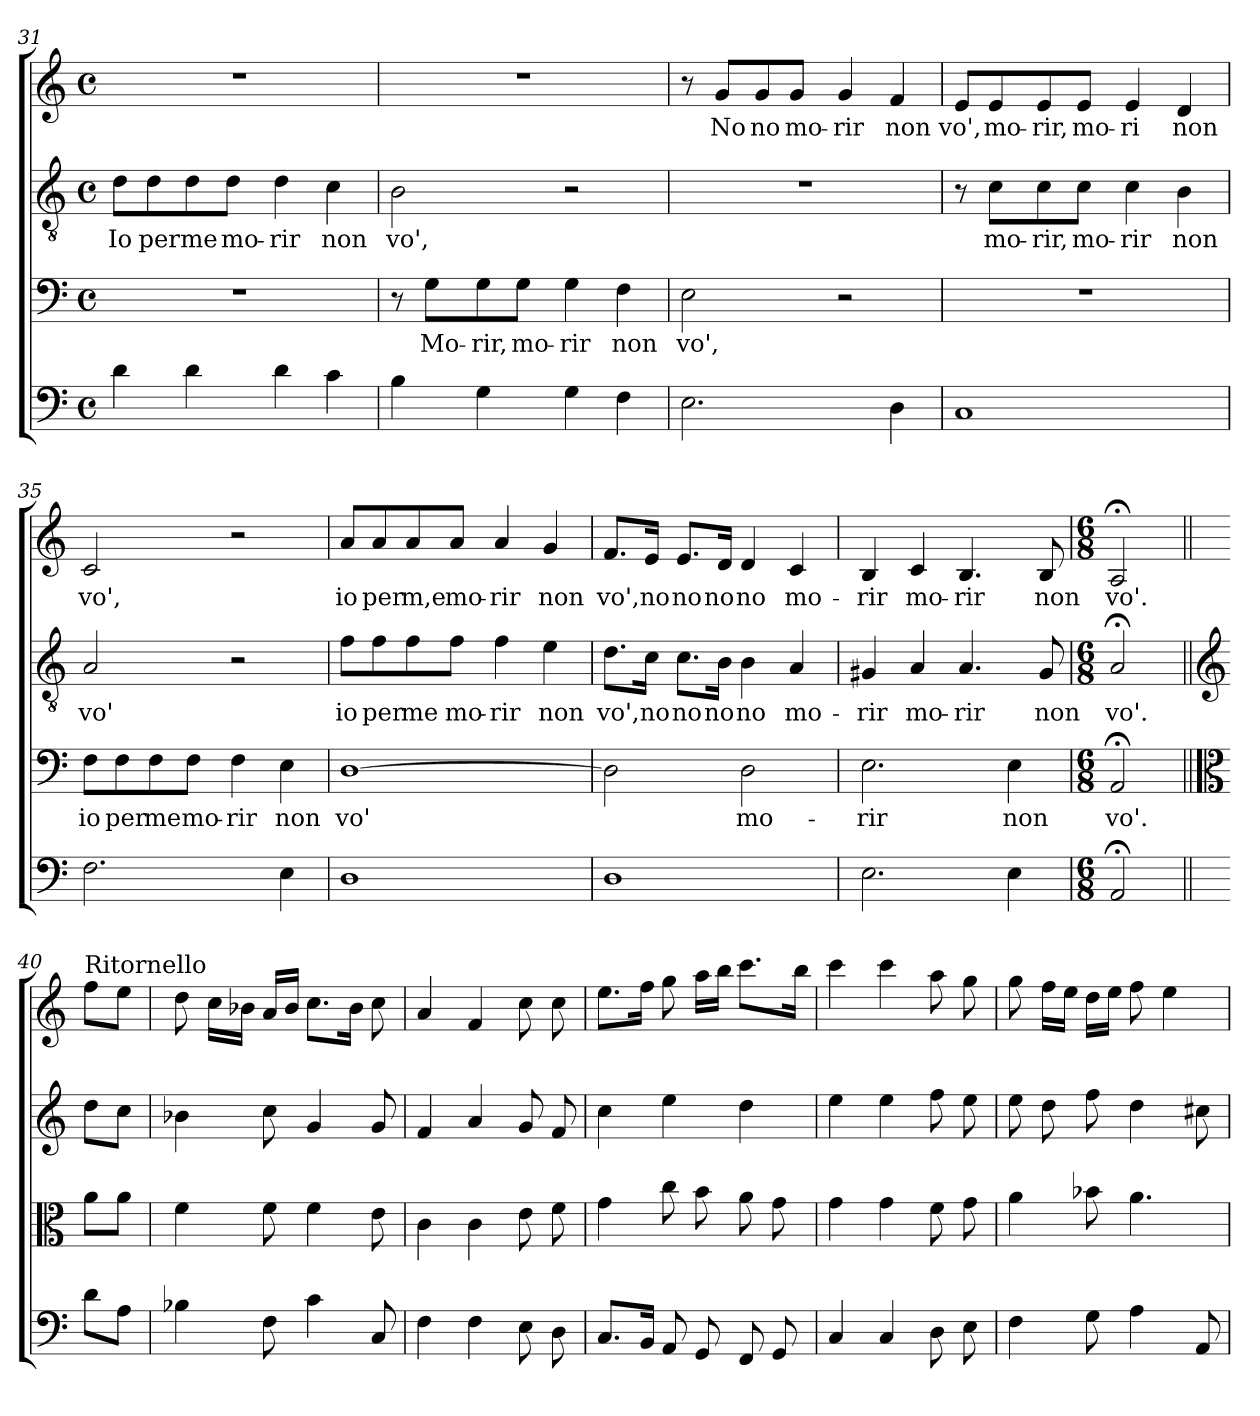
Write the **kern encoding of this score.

**kern	**kern	**text	**kern	**text	**kern	**text
*part4	*part3	*part3	*part2	*part2	*part1	*part1
*staff4	*staff3	*staff3	*staff2	*staff2	*staff1	*staff1
*clefF4	*clefF4	*	*clefGv2	*	*clefG2	*
*k[]	*k[]	*	*k[]	*	*k[]	*
*C:	*C:	*	*C:	*	*C:	*
*M4/4	*M4/4	*	*M4/4	*	*M4/4	*
*met(c)	*met(c)	*	*met(c)	*	*met(c)	*
=31	=31	=31	=31	=31	=31	=31
4d\	1r	.	8d\L	Io	1r	.
.	.	.	8d\	per	.	.
4d\	.	.	8d\	me	.	.
.	.	.	8d\J	mo-	.	.
4d\	.	.	4d\	-rir	.	.
4c\	.	.	4c\	non	.	.
=32	=32	=32	=32	=32	=32	=32
4B\	8r	.	2B\	vo',	1r	.
.	8G\L	Mo-	.	.	.	.
4G\	8G\	-rir,	.	.	.	.
.	8G\J	mo-	.	.	.	.
4G\	4G\	-rir	2r	.	.	.
4F\	4F\	non	.	.	.	.
!!LO:LB:g=z
=33	=33	=33	=33	=33	=33	=33
2.E\	2E\	vo',	1r	.	8r	.
.	.	.	.	.	8g/L	No
.	.	.	.	.	8g/	no
.	.	.	.	.	8g/J	mo-
.	2r	.	.	.	4g/	-rir
4D\	.	.	.	.	4f/	non
=34	=34	=34	=34	=34	=34	=34
1C	1r	.	8r	.	8e/L	vo',
.	.	.	8c\L	mo-	8e/	mo-
.	.	.	8c\	-rir,	8e/	-rir,
.	.	.	8c\J	mo-	8e/J	mo-
.	.	.	4c\	-rir	4e/	-ri
.	.	.	4B\	non	4d/	non
=35	=35	=35	=35	=35	=35	=35
2.F\	8F\L	io	2A/	vo'	2c/	vo',
.	8F\	per	.	.	.	.
.	8F\	me	.	.	.	.
.	8F\J	mo-	.	.	.	.
.	4F\	-rir	2r	.	2r	.
4E\	4E\	non	.	.	.	.
=36	=36	=36	=36	=36	=36	=36
1D	[1D	vo'	8f\L	io	8a/L	io
.	.	.	8f\	per	8a/	per
.	.	.	8f\	me	8a/	m,e
.	.	.	8f\J	mo-	8a/J	mo-
.	.	.	4f\	-rir	4a/	-rir
.	.	.	4e\	non	4g/	non
!!LO:PB:g=z
=37	=37	=37	=37	=37	=37	=37
1D	2D\]	.	8.d\L	vo',	8.f/L	vo',
.	.	.	16c\Jk	no	16e/Jk	no
.	.	.	8.c\L	no	8.e/L	no
.	.	.	16B\Jk	no	16d/Jk	no
.	2D\	mo-	4B\	no	4d/	no
.	.	.	4A/	mo-	4c/	mo-
=38	=38	=38	=38	=38	=38	=38
2.E\	2.E\	-rir	4G#X/	-rir	4B/	-rir
.	.	.	4A/	mo-	4c/	mo-
.	.	.	4.A/	-rir	4.B/	-rir
4E\	4E\	non	.	.	.	.
.	.	.	8G#/	non	8B/	non
=39	=39	=39	=39	=39	=39	=39
*M6/8	*M6/8	*	*M6/8	*	*M6/8	*
2AA;</	2AA;</	vo'.	2A;</	vo'.	2A;</	vo'.
=40||	=40||	=40||	=40||	=40||	=40||	=40||
*	*clefC3	*	*clefG2	*	*	*
!	!	!	!	!	!LO:TX:a:t=Ritornello	!
8d\L	8a\L	.	8dd\L	.	8ff\L	.
8A\J	8a\J	.	8cc\J	.	8ee\J	.
=41	=41	=41	=41	=41	=41	=41
4B-X\	4f\	.	4b-X\	.	8dd\	.
.	.	.	.	.	16cc\LL	.
.	.	.	.	.	16b-X\JJ	.
8F\	8f\	.	8cc\	.	16a/LL	.
.	.	.	.	.	16b-/JJ	.
4c\	4f\	.	4g/	.	8.cc\L	.
.	.	.	.	.	16b-\Jk	.
8C/	8e\	.	8g/	.	8cc\	.
=42	=42	=42	=42	=42	=42	=42
4F\	4c\	.	4f/	.	4a/	.
4F\	4c\	.	4a/	.	4f/	.
8E\	8e\	.	8g/	.	8cc\	.
8D\	8f\	.	8f/	.	8cc\	.
!!LO:LB:g=z
=43	=43	=43	=43	=43	=43	=43
8.C/L	4g\	.	4cc\	.	8.ee\L	.
16BB/Jk	.	.	.	.	16ff\Jk	.
8AA/	8cc\	.	4ee\	.	8gg\	.
8GG/	8b\	.	.	.	16aa\LL	.
.	.	.	.	.	16bb\JJ	.
8FF/	8a\	.	4dd\	.	8.ccc\L	.
8GG/	8g\	.	.	.	.	.
.	.	.	.	.	16bb\Jk	.
=44	=44	=44	=44	=44	=44	=44
4C/	4g\	.	4ee\	.	4ccc\	.
4C/	4g\	.	4ee\	.	4ccc\	.
8D\	8f\	.	8ff\	.	8aa\	.
8E\	8g\	.	8ee\	.	8gg\	.
=45	=45	=45	=45	=45	=45	=45
4F\	4a\	.	8ee\	.	8gg\	.
.	.	.	8dd\	.	16ff\LL	.
.	.	.	.	.	16ee\JJ	.
8G\	8b-X\	.	8ff\	.	16dd\LL	.
.	.	.	.	.	16ee\JJ	.
4A\	4.a\	.	4dd\	.	8ff\	.
.	.	.	.	.	4ee\	.
8AA/	.	.	8cc#X\	.	.	.
=	=	=	=	=	=	=
*-	*-	*-	*-	*-	*-	*-
